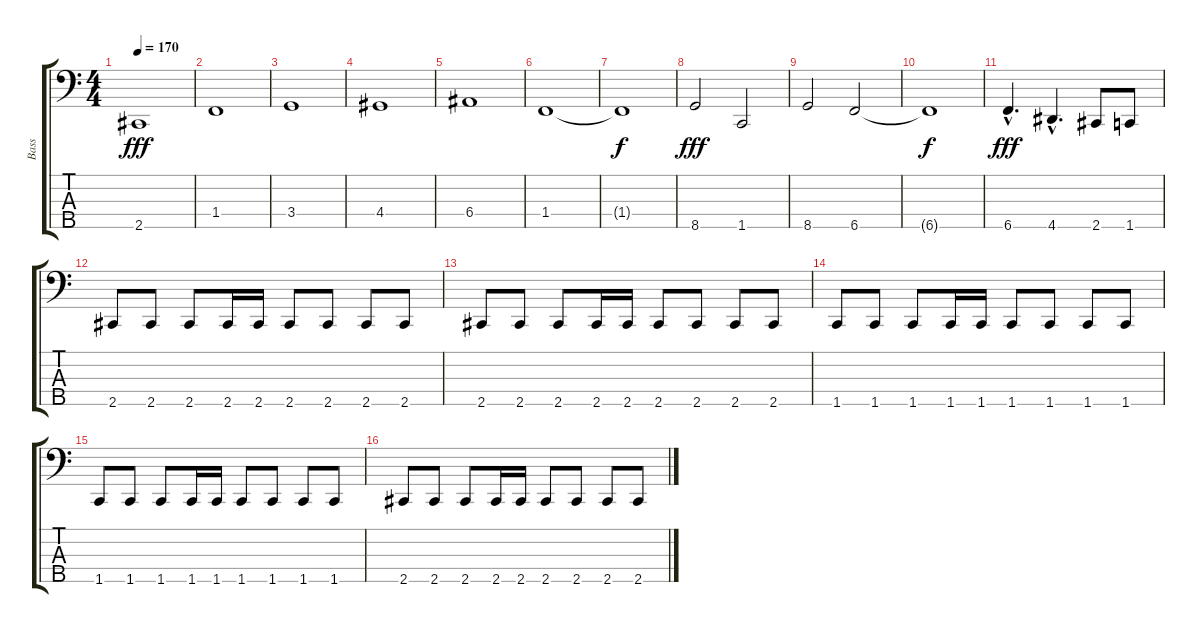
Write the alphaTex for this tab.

\track ("Bass" "Bass") {instrument electricbassfinger}
\staff {score tabs}
\tuning (G2 D2 A1 E1 B0) {hide}
\ts (4 4)
\tempo 170
\clef f4
\ks c
2.5.1{dy fff} |
1.4.1 |
3.4.1 |
4.4.1 |
6.4.1 |
1.4.1 |
1.4{t}.1{dy f} |
8.5.2{dy fff} 1.5.2 |
8.5.2 6.5.2 |
6.5{t}.1{dy f} |
6.5{hac}.4{d dy fff} 4.5{hac}.4{d} 2.5.8 1.5.8 |
2.5.8 2.5.8 2.5.8 2.5.16 2.5.16 2.5.8 2.5.8 2.5.8 2.5.8 |
2.5.8 2.5.8 2.5.8 2.5.16 2.5.16 2.5.8 2.5.8 2.5.8 2.5.8 |
1.5.8 1.5.8 1.5.8 1.5.16 1.5.16 1.5.8 1.5.8 1.5.8 1.5.8 |
1.5.8 1.5.8 1.5.8 1.5.16 1.5.16 1.5.8 1.5.8 1.5.8 1.5.8 |
2.5.8 2.5.8 2.5.8 2.5.16 2.5.16 2.5.8 2.5.8 2.5.8 2.5.8
